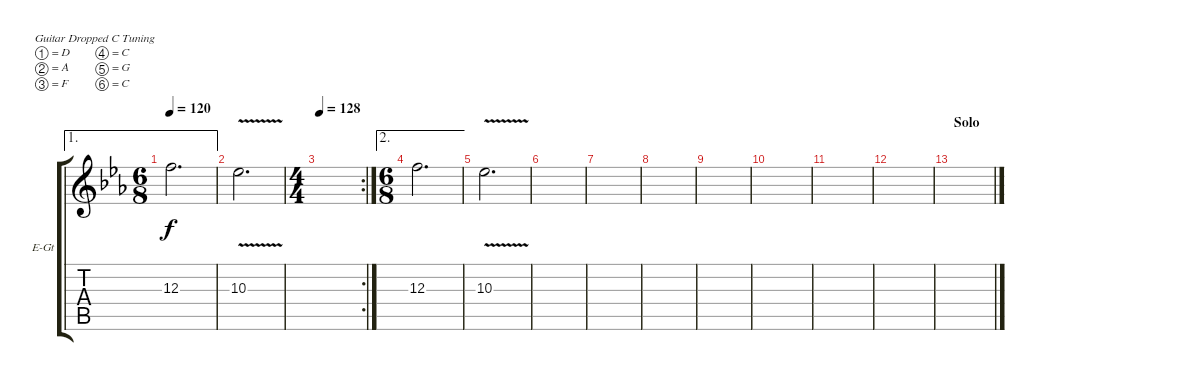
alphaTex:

\bracketExtendMode groupsimilarinstruments
\firstSystemTrackNameOrientation horizontal
\otherSystemsTrackNameOrientation horizontal
\track ("Electric Guitar" "E-Gt") {instrument distortionguitar}
\staff {score tabs}
\tuning (D4 A3 F3 C3 G2 C2)
\ae 1
\ts (6 8)
\tempo 120
\clef g2
\ks cminor
12.3.2{d dy f} |
10.3{v}.2{d} |
\rc 2
\ts (4 4)
\tempo 128
|
\ae 2
\ts (6 8)
12.3.2{d} |
10.3{v}.2{d} |
|
|
|
|
|
|
|
\section ("" "Solo")
